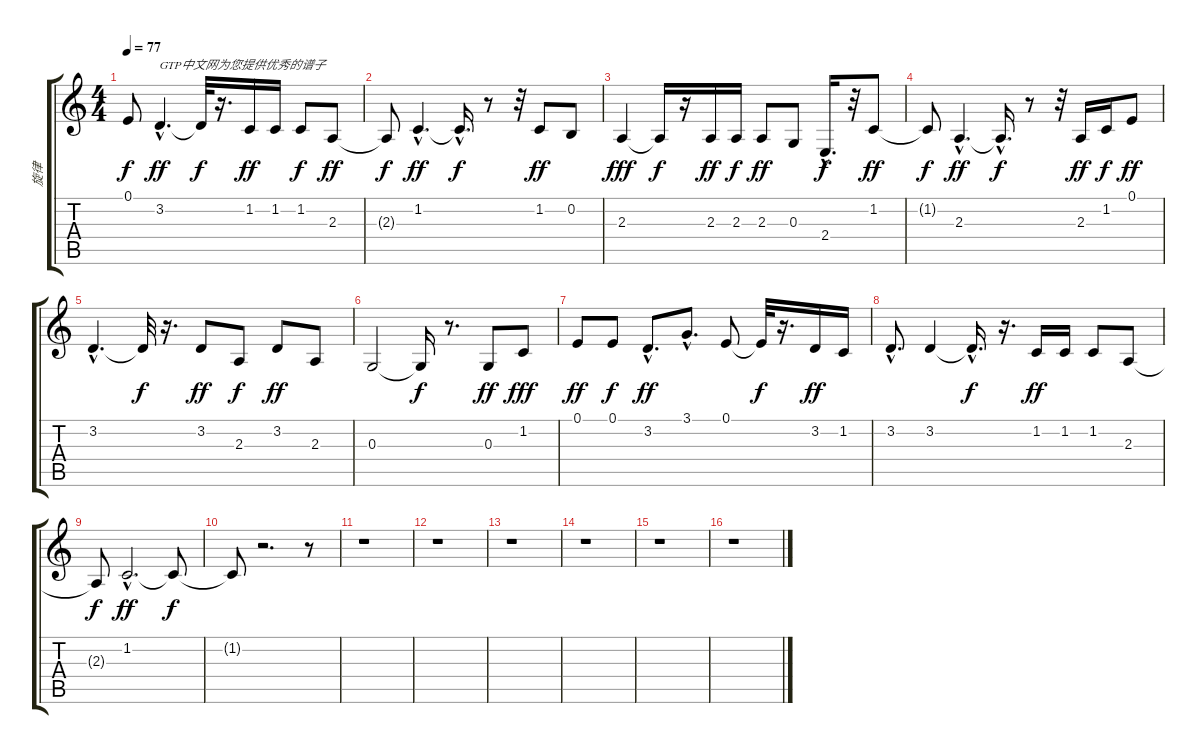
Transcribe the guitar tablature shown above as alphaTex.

\track ("旋律" "旋律") {instrument acousticgrandpiano}
\staff {score tabs}
\tuning (E4 B3 G3 D3 A2 E2) {hide}
\ts (4 4)
\tempo 77
\clef g2
\ks c
0.1{t}.8{dy f} 3.2{hac}.4{d txt "GTP中文网为您提供优秀的谱子" dy ff} 3.2{t}.32{dy f} r.16{d} 1.2.16{dy ff} 1.2.16 1.2.8{dy f} 2.3.8{dy ff} |
2.3{t}.8{dy f} 1.2{hac}.4{d dy ff} 1.2{hac t}.16{d dy f} r.8 r.32 1.2.8{dy ff} 0.2.8 |
2.3.4{dy fff} 2.3{t}.16{dy f} r.16 2.3.16{dy ff} 2.3.16{dy f} 2.3.8{dy ff} 0.3.8 2.4{hac}.16{d dy f} r.32 1.2.8{dy ff} |
1.2{t}.8{dy f} 2.3{hac}.4{d dy ff} 2.3{hac t}.16{d dy f} r.8 r.32 2.3.16{dy ff} 1.2.16{dy f} 0.1.8{dy ff} |
3.2{hac}.4{d} 3.2{t}.32{dy f} r.16{d} 3.2.8{dy ff} 2.3.8{dy f} 3.2.8{dy ff} 2.3.8 |
0.3.2 0.3{t}.16{dy f} r.8{d} 0.3.8{dy ff} 1.2.8{dy fff} |
0.1.8{dy ff} 0.1.8{dy f} 3.2{hac}.8{d dy ff} 3.1{hac}.8{d} 0.1.8 0.1{t}.32{dy f} r.16{d} 3.2.16{dy ff} 1.2.16 |
3.2{hac}.8{d} 3.2.4 3.2{hac t}.16{d dy f} r.16{d} 1.2.16{dy ff} 1.2.16 1.2.8 2.3.8 |
2.3{t}.8{dy f} 1.2{hac}.2{d dy ff} 1.2{t}.8{dy f} |
1.2{t}.8 r.2{d} r.8 |
r.1 |
r.1 |
r.1 |
r.1 |
r.1 |
r.1
